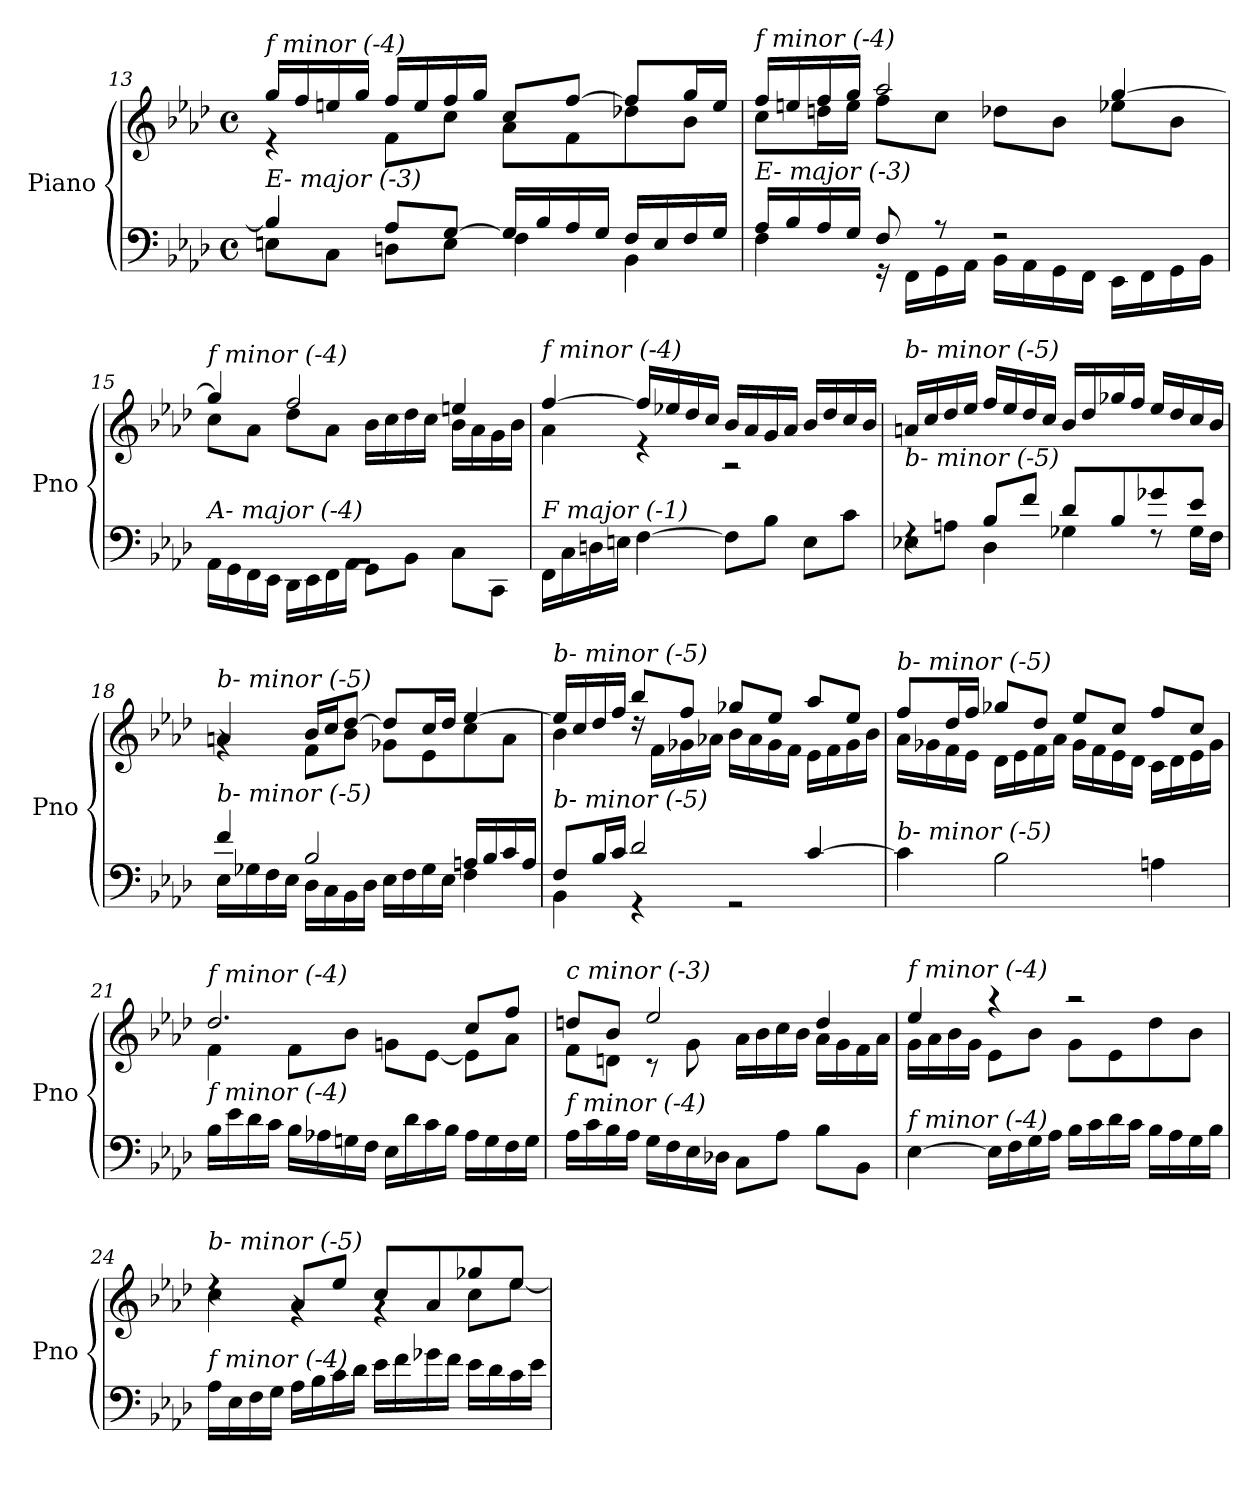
**kern	**kern
*part1	*part1
*staff2	*staff1
*I"Piano	*
*I'Pno	*
!!LO:LB:g=z
*clefF4	*clefG2
*k[b-e-a-d-]	*k[b-e-a-d-]
*M4/4	*M4/4
*met(c)	*met(c)
=13	=13
*^	*^
!	!	!LO:TX:i:t=f minor (-4)	!
!LO:TX:i:t=E- major (-3)	!	!	!
4B-/]	8En\L	16gg/LL	4r
.	.	16ff/	.
.	8C\J	16een/	.
.	.	16gg/JJ	.
8A-/L	8Dn\L	16ff/LL	8f\L
.	.	16ee/	.
[8G/J	8E\J	16ff/	8cc\J
.	.	16gg/JJ	.
16G/LL]	4F\	8cc/L	8a-\L
16B-/	.	.	.
16A-/	.	[8ff/J	8f\
16G/JJ	.	.	.
16F/LL	4BB-\	8ff/L]	8dd-X\
16E/	.	.	.
16F/	.	16gg/L	8b-\J
16G/JJ	.	16ee/JJ	.
=14	=14	=14	=14
!	!	!LO:TX:i:t=f minor (-4)	!
!LO:TX:i:t=E- major (-3)	!	!	!
16A-/LL	4F\	16ff/LL	8cc\L
16B-/	.	16een/	.
16A-/	.	16ff/	16ddn\L
16G/JJ	.	16gg/JJ	16ee\JJ
8F/	16r	2aa-/	8ff\L
.	16FF\LL	.	.
8r	16GG\	.	8cc\J
.	16AA-\JJ	.	.
2r	16BB-\LL	.	8dd-X\L
.	16AA-\	.	.
.	16GG\	.	8b-\J
.	16FF\JJ	.	.
.	16EE-\LL	[4gg/	8ee-X\L
.	16FF\	.	.
.	16GG\	.	8b-\J
.	16BB-\JJ	.	.
!!LO:LB:g=z	!!
=15	=15	=15	=15
!	!	!LO:TX:i:t=f minor (-4)	!
!LO:TX:i:t=A- major (-4)	!	!	!
1rBB	16AA-\LL	4gg/]	8cc\L
.	16GG\	.	.
.	16FF\	.	8a-\J
.	16EE-\JJ	.	.
.	16DD-\LL	2ff/	8dd-\L
.	16EE-\	.	.
.	16FF\	.	8a-\J
.	16AA-\JJ	.	.
.	8GG\L	.	16b-\LL
.	.	.	16cc\
.	8BB-\J	.	16dd-\
.	.	.	16cc\JJ
.	8C\L	4een/	16b-\LL
.	.	.	16a-\
.	8CC\J	.	16g\
.	.	.	16b-\JJ
*v	*v	*	*
!!LO:LB:g=z	!!
=16	=16	=16
!	!LO:TX:i:t=f minor (-4)	!
!LO:TX:i:t=F major (-1)	!	!
16FF\LL	[4ff/	4a-\
16C\	.	.
16Dn\	.	.
16En\JJ	.	.
[4F\	16ff/LL]	4r
.	16ee-X/	.
.	16dd-/	.
.	16cc/JJ	.
8F\L]	16b-/LL	2r
.	16a-/	.
8B-\J	16g/	.
.	16a-/JJ	.
8E\L	16b-/LL	.
.	16dd-/	.
8c\J	16cc/	.
.	16b-/JJ	.
*	*v	*v
=17	=17
*^	*
!	!	!LO:TX:i:t=b- minor (-5)
!LO:TX:i:t=b- minor (-5)	!	!
4rF	8E-X\L	16an/LL
.	.	16cc/
.	8An\J	16dd-/
.	.	16ee-/JJ
8B-/L	4D-\	16ff/LL
.	.	16ee-/
8f/J	.	16dd-/
.	.	16cc/JJ
8d-/L	4G-X\	16b-/LL
.	.	16dd-/
8B-/	.	16gg-X/
.	.	16ff/JJ
8g-X/	8rF	16ee-/LL
.	.	16dd-/
8e-/J	16G-\LL	16cc/
.	16F\JJ	16b-/JJ
!!LO:LB:g=z
=18	=18	=18
*	*	*^
!	!	!LO:TX:i:t=b- minor (-5)	!
!LO:TX:i:t=b- minor (-5)	!	!	!
4f/	16E-\LL	4an/	4rg
.	16G-X\	.	.
.	16F\	.	.
.	16E-\JJ	.	.
2B-/	16D-\LL	16b-/LL	8f\L
.	16C\	16cc/J	.
.	16BB-\	[8dd-/J	8b-\J
.	16D-\JJ	.	.
.	16E-\LL	8dd-/L]	8g-X\L
.	16F\	.	.
.	16G-\	16cc/L	8e-\
.	16E-\JJ	16dd-/JJ	.
16An/LL	4F\	[4ee-/	8cc\
16B-/	.	.	.
16c/	.	.	8a\J
16A/JJ	.	.	.
!!LO:PB:g=z	!!
=19	=19	=19	=19
!	!	!LO:TX:i:t=b- minor (-5)	!
!LO:TX:i:t=b- minor (-5)	!	!	!
8F/L	4BB-\	16ee-/LL]	4b-\
.	.	16cc/	.
16B-/L	.	16dd-/	.
16c/JJ	.	16ff/JJ	.
2d-/	4r	8bb-/L	16rdd
.	.	.	16f\LL
.	.	8ff/J	16g-X\
.	.	.	16a-X\JJ
.	2r	8gg-X/L	16b-\LL
.	.	.	16a-\
.	.	8ee-/J	16g-\
.	.	.	16f\JJ
[4c/	.	8aa-/L	16e-\LL
.	.	.	16f\
.	.	8ee-/J	16g-\
.	.	.	16b-\JJ
*v	*v	*	*
=20	=20	=20
!	!LO:TX:i:t=b- minor (-5)	!
!LO:TX:i:t=b- minor (-5)	!	!
4c\]	8ff/L	16a-\LL
.	.	16g-X\
.	16dd-/L	16f\
.	16ff/JJ	16e-\JJ
2B-\	8gg-X/L	16d-\LL
.	.	16e-\
.	8dd-/J	16f\
.	.	16a-\JJ
.	8ee-/L	16g-\LL
.	.	16f\
.	8cc/J	16e-\
.	.	16d-\JJ
4An\	8ff/L	16c\LL
.	.	16d-\
.	8cc/J	16e-\
.	.	16g-\JJ
!!LO:LB:g=z	!!
=21	=21	=21
!	!LO:TX:i:t=f minor (-4)	!
!LO:TX:i:t=f minor (-4)	!	!
16B-\LL	2.dd-/	4f\
16e-\	.	.
16d-\	.	.
16c\JJ	.	.
16B-\LL	.	8f\L
16A-X\	.	.
16Gn\	.	8b-\J
16F\JJ	.	.
16E-\LL	.	8gn\L
16d-\	.	.
16c\	.	[8e-\J
16B-\JJ	.	.
16A-\LL	8cc/L	8e-\L]
16G\	.	.
16F\	8ff/J	8a-\J
16G\JJ	.	.
!!LO:LB:g=z	!!
=22	=22	=22
!	!LO:TX:i:t=c minor (-3)	!
!LO:TX:i:t=f minor (-4)	!	!
16A-\LL	8ddn/L	8f\L
16c\	.	.
16B-\	8b-/J	8dn\J
16A-\JJ	.	.
16G\LL	2ee-/	8r
16F\	.	.
16E-\	.	8g\
16D-X\JJ	.	.
8C\L	.	16a-\LL
.	.	16b-\
8A-\J	.	16cc\
.	.	16b-\JJ
8B-\L	4dd/	16a-\LL
.	.	16g\
8BB-\J	.	16f\
.	.	16a-\JJ
=23	=23	=23
!	!LO:TX:i:t=f minor (-4)	!
!LO:TX:i:t=f minor (-4)	!	!
[4E-\	4ee-/	16g\LL
.	.	16a-\
.	.	16b-\
.	.	16g\JJ
16E-\LL]	4r	8e-\L
16F\	.	.
16G\	.	8b-\J
16A-\JJ	.	.
16B-\LL	2r	8g\L
16c\	.	.
16d-\	.	8e-\
16c\JJ	.	.
16B-\LL	.	8dd-\
16A-\	.	.
16G\	.	8b-\J
16B-\JJ	.	.
!!LO:LB:g=z	!!
=24	=24	=24
!	!LO:TX:i:t=b- minor (-5)	!
!LO:TX:i:t=f minor (-4)	!	!
16A-\LL	4rdd	4cc\
16E-\	.	.
16F\	.	.
16G\JJ	.	.
16A-\LL	8a-/L	4rg
16B-\	.	.
16c\	8ee-/J	.
16d-\JJ	.	.
16e-\LL	8cc/L	4rg
16f\	.	.
16g-X\	8a-/	.
16f\JJ	.	.
16e-\LL	8gg-X/	8cc\L
16d-\	.	.
16c\	8ee-/J	[8ee-\J
16e-\JJ	.	.
*	*v	*v
=	=
*-	*-
